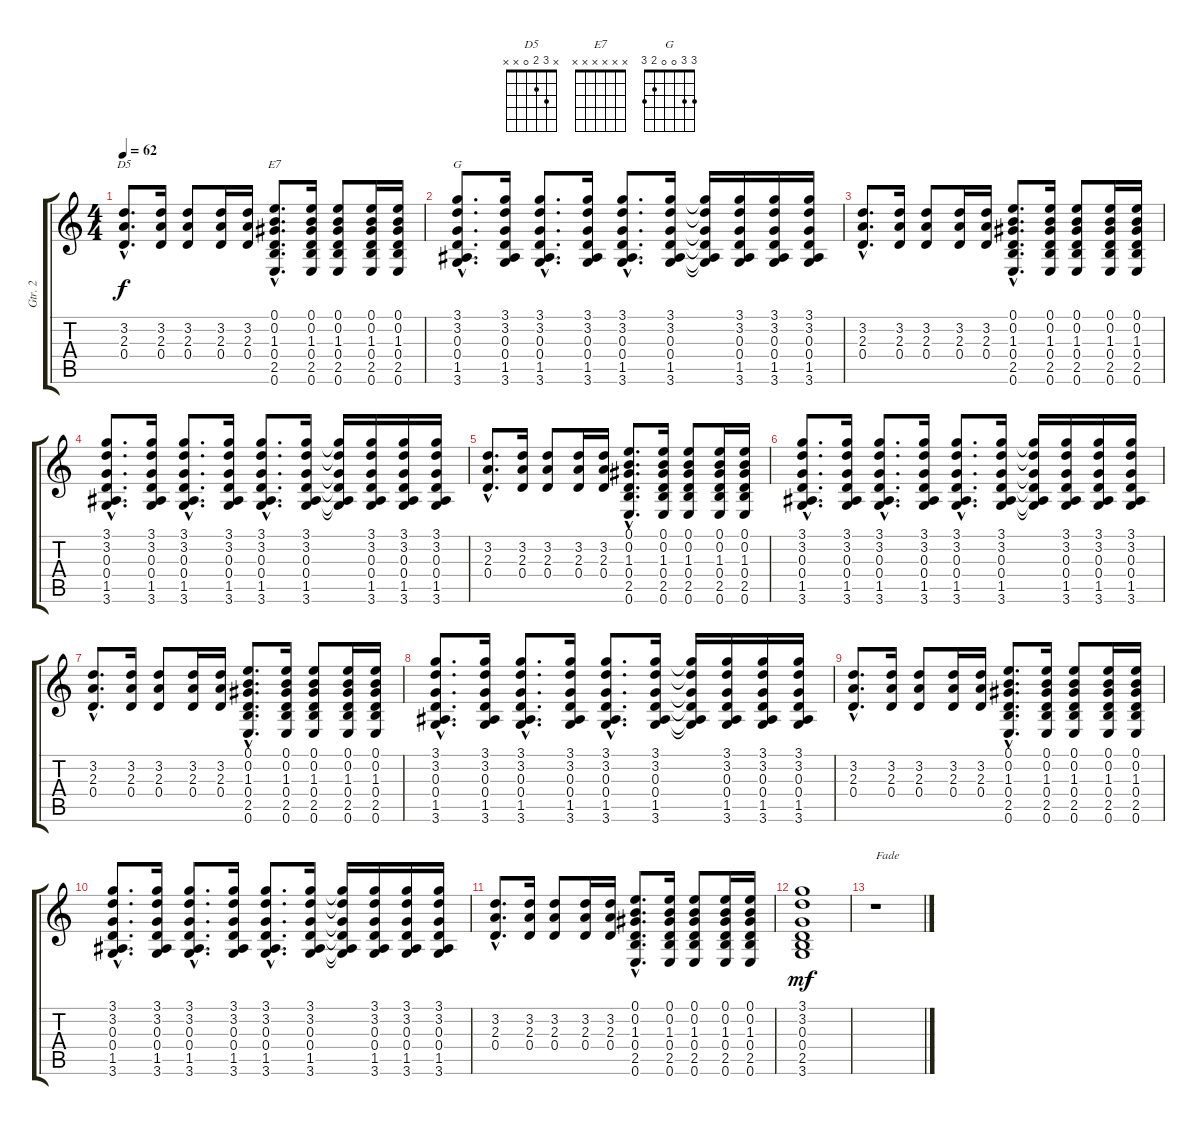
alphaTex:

\track ("Gtr. 2" "Gtr. 2") {instrument acousticguitarsteel}
\staff {score tabs}
\tuning (E4 B3 G3 D3 A2 E2) {hide}
\chord ("D5" x 3 2 0 x x)
\chord ("E7" x x x x x x) {firstfret 0}
\chord ("G" 3 3 0 0 2 3)
\ts (4 4)
\tempo 62
\clef g2
\ks c
(3.2{hac} 2.3{hac} 0.4{hac}).8{d ch "D5" dy f} (3.2 2.3 0.4).16 (3.2 2.3 0.4).8 (3.2 2.3 0.4).16 (3.2 2.3 0.4).16 (0.1{hac} 0.2{hac} 1.3{hac} 0.4{hac} 2.5{hac} 0.6{hac}).8{d ch "E7"} (0.1 0.2 1.3 0.4 2.5 0.6).16 (0.1 0.2 1.3 0.4 2.5 0.6).8 (0.1 0.2 1.3 0.4 2.5 0.6).16 (0.1 0.2 1.3 0.4 2.5 0.6).16 |
(3.1{hac} 3.2{hac} 0.3{hac} 0.4{hac} 1.5{hac} 3.6{hac}).8{d ch "G"} (3.1 3.2 0.3 0.4 1.5 3.6).16 (3.1{hac} 3.2{hac} 0.3{hac} 0.4{hac} 1.5{hac} 3.6{hac}).8{d} (3.1 3.2 0.3 0.4 1.5 3.6).16 (3.1{hac} 3.2{hac} 0.3{hac} 0.4{hac} 1.5{hac} 3.6{hac}).8{d} (3.1 3.2 0.3 0.4 1.5 3.6).16 (3.1{t} 3.2{t} 0.3{t} 0.4{t} 1.5{t} 3.6{t}).16 (3.1 3.2 0.3 0.4 1.5 3.6).16 (3.1 3.2 0.3 0.4 1.5 3.6).16 (3.1 3.2 0.3 0.4 1.5 3.6).16 |
(3.2{hac} 2.3{hac} 0.4{hac}).8{d} (3.2 2.3 0.4).16 (3.2 2.3 0.4).8 (3.2 2.3 0.4).16 (3.2 2.3 0.4).16 (0.1{hac} 0.2{hac} 1.3{hac} 0.4{hac} 2.5{hac} 0.6{hac}).8{d} (0.1 0.2 1.3 0.4 2.5 0.6).16 (0.1 0.2 1.3 0.4 2.5 0.6).8 (0.1 0.2 1.3 0.4 2.5 0.6).16 (0.1 0.2 1.3 0.4 2.5 0.6).16 |
(3.1{hac} 3.2{hac} 0.3{hac} 0.4{hac} 1.5{hac} 3.6{hac}).8{d} (3.1 3.2 0.3 0.4 1.5 3.6).16 (3.1{hac} 3.2{hac} 0.3{hac} 0.4{hac} 1.5{hac} 3.6{hac}).8{d} (3.1 3.2 0.3 0.4 1.5 3.6).16 (3.1{hac} 3.2{hac} 0.3{hac} 0.4{hac} 1.5{hac} 3.6{hac}).8{d} (3.1 3.2 0.3 0.4 1.5 3.6).16 (3.1{t} 3.2{t} 0.3{t} 0.4{t} 1.5{t} 3.6{t}).16 (3.1 3.2 0.3 0.4 1.5 3.6).16 (3.1 3.2 0.3 0.4 1.5 3.6).16 (3.1 3.2 0.3 0.4 1.5 3.6).16 |
(3.2{hac} 2.3{hac} 0.4{hac}).8{d} (3.2 2.3 0.4).16 (3.2 2.3 0.4).8 (3.2 2.3 0.4).16 (3.2 2.3 0.4).16 (0.1{hac} 0.2{hac} 1.3{hac} 0.4{hac} 2.5{hac} 0.6{hac}).8{d} (0.1 0.2 1.3 0.4 2.5 0.6).16 (0.1 0.2 1.3 0.4 2.5 0.6).8 (0.1 0.2 1.3 0.4 2.5 0.6).16 (0.1 0.2 1.3 0.4 2.5 0.6).16 |
(3.1{hac} 3.2{hac} 0.3{hac} 0.4{hac} 1.5{hac} 3.6{hac}).8{d} (3.1 3.2 0.3 0.4 1.5 3.6).16 (3.1{hac} 3.2{hac} 0.3{hac} 0.4{hac} 1.5{hac} 3.6{hac}).8{d} (3.1 3.2 0.3 0.4 1.5 3.6).16 (3.1{hac} 3.2{hac} 0.3{hac} 0.4{hac} 1.5{hac} 3.6{hac}).8{d} (3.1 3.2 0.3 0.4 1.5 3.6).16 (3.1{t} 3.2{t} 0.3{t} 0.4{t} 1.5{t} 3.6{t}).16 (3.1 3.2 0.3 0.4 1.5 3.6).16 (3.1 3.2 0.3 0.4 1.5 3.6).16 (3.1 3.2 0.3 0.4 1.5 3.6).16 |
(3.2{hac} 2.3{hac} 0.4{hac}).8{d} (3.2 2.3 0.4).16 (3.2 2.3 0.4).8 (3.2 2.3 0.4).16 (3.2 2.3 0.4).16 (0.1{hac} 0.2{hac} 1.3{hac} 0.4{hac} 2.5{hac} 0.6{hac}).8{d} (0.1 0.2 1.3 0.4 2.5 0.6).16 (0.1 0.2 1.3 0.4 2.5 0.6).8 (0.1 0.2 1.3 0.4 2.5 0.6).16 (0.1 0.2 1.3 0.4 2.5 0.6).16 |
(3.1{hac} 3.2{hac} 0.3{hac} 0.4{hac} 1.5{hac} 3.6{hac}).8{d} (3.1 3.2 0.3 0.4 1.5 3.6).16 (3.1{hac} 3.2{hac} 0.3{hac} 0.4{hac} 1.5{hac} 3.6{hac}).8{d} (3.1 3.2 0.3 0.4 1.5 3.6).16 (3.1{hac} 3.2{hac} 0.3{hac} 0.4{hac} 1.5{hac} 3.6{hac}).8{d} (3.1 3.2 0.3 0.4 1.5 3.6).16 (3.1{t} 3.2{t} 0.3{t} 0.4{t} 1.5{t} 3.6{t}).16 (3.1 3.2 0.3 0.4 1.5 3.6).16 (3.1 3.2 0.3 0.4 1.5 3.6).16 (3.1 3.2 0.3 0.4 1.5 3.6).16 |
(3.2{hac} 2.3{hac} 0.4{hac}).8{d} (3.2 2.3 0.4).16 (3.2 2.3 0.4).8 (3.2 2.3 0.4).16 (3.2 2.3 0.4).16 (0.1{hac} 0.2{hac} 1.3{hac} 0.4{hac} 2.5{hac} 0.6{hac}).8{d} (0.1 0.2 1.3 0.4 2.5 0.6).16 (0.1 0.2 1.3 0.4 2.5 0.6).8 (0.1 0.2 1.3 0.4 2.5 0.6).16 (0.1 0.2 1.3 0.4 2.5 0.6).16 |
(3.1{hac} 3.2{hac} 0.3{hac} 0.4{hac} 1.5{hac} 3.6{hac}).8{d} (3.1 3.2 0.3 0.4 1.5 3.6).16 (3.1{hac} 3.2{hac} 0.3{hac} 0.4{hac} 1.5{hac} 3.6{hac}).8{d} (3.1 3.2 0.3 0.4 1.5 3.6).16 (3.1{hac} 3.2{hac} 0.3{hac} 0.4{hac} 1.5{hac} 3.6{hac}).8{d} (3.1 3.2 0.3 0.4 1.5 3.6).16 (3.1{t} 3.2{t} 0.3{t} 0.4{t} 1.5{t} 3.6{t}).16 (3.1 3.2 0.3 0.4 1.5 3.6).16 (3.1 3.2 0.3 0.4 1.5 3.6).16 (3.1 3.2 0.3 0.4 1.5 3.6).16 |
(3.2{hac} 2.3{hac} 0.4{hac}).8{d} (3.2 2.3 0.4).16 (3.2 2.3 0.4).8 (3.2 2.3 0.4).16 (3.2 2.3 0.4).16 (0.1{hac} 0.2{hac} 1.3{hac} 0.4{hac} 2.5{hac} 0.6{hac}).8{d} (0.1 0.2 1.3 0.4 2.5 0.6).16 (0.1 0.2 1.3 0.4 2.5 0.6).8 (0.1 0.2 1.3 0.4 2.5 0.6).16 (0.1 0.2 1.3 0.4 2.5 0.6).16 |
(3.1 3.2 0.3 0.4 2.5 3.6).1{dy mf} |
r.1{txt "Fade"}
